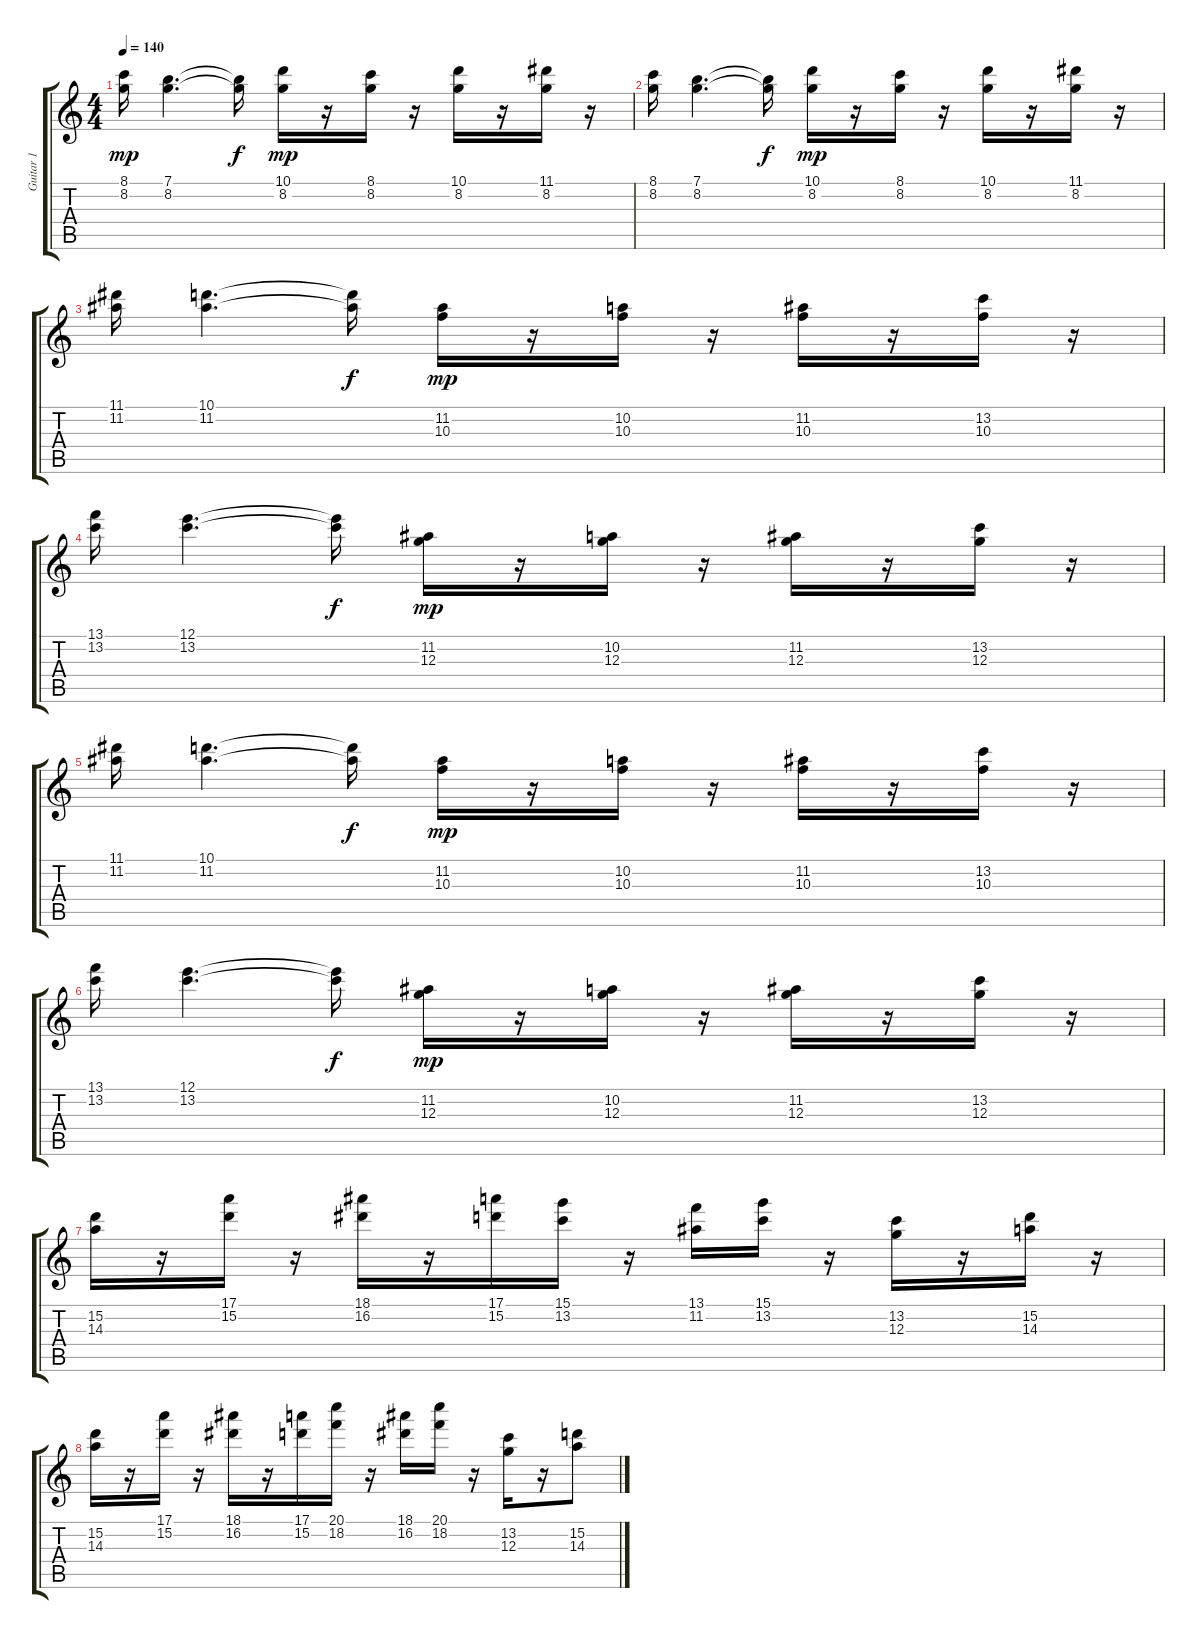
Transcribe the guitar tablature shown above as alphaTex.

\track ("Guitar 1" "Guitar 1") {instrument distortionguitar}
\staff {score tabs}
\tuning (E4 B3 G3 D3 A2 E2) {hide}
\ts (4 4)
\tempo 140
\clef g2
\ks c
(8.1 8.2).16{dy mp} (7.1 8.2).4{d} (7.1{t} 8.2{t}).16{dy f} (10.1 8.2).16{dy mp} r.16 (8.1 8.2).16 r.16 (10.1 8.2).16 r.16 (11.1 8.2).16 r.16 |
(8.1 8.2).16 (7.1 8.2).4{d} (7.1{t} 8.2{t}).16{dy f} (10.1 8.2).16{dy mp} r.16 (8.1 8.2).16 r.16 (10.1 8.2).16 r.16 (11.1 8.2).16 r.16 |
(11.1 11.2).16 (10.1 11.2).4{d} (10.1{t} 11.2{t}).16{dy f} (11.2 10.3).16{dy mp} r.16 (10.2 10.3).16 r.16 (11.2 10.3).16 r.16 (13.2 10.3).16 r.16 |
(13.1 13.2).16 (12.1 13.2).4{d} (12.1{t} 13.2{t}).16{dy f} (11.2 12.3).16{dy mp} r.16 (10.2 12.3).16 r.16 (11.2 12.3).16 r.16 (13.2 12.3).16 r.16 |
(11.1 11.2).16 (10.1 11.2).4{d} (10.1{t} 11.2{t}).16{dy f} (11.2 10.3).16{dy mp} r.16 (10.2 10.3).16 r.16 (11.2 10.3).16 r.16 (13.2 10.3).16 r.16 |
(13.1 13.2).16 (12.1 13.2).4{d} (12.1{t} 13.2{t}).16{dy f} (11.2 12.3).16{dy mp} r.16 (10.2 12.3).16 r.16 (11.2 12.3).16 r.16 (13.2 12.3).16 r.16 |
(15.2 14.3).16 r.16 (17.1 15.2).16 r.16 (18.1 16.2).16 r.16 (17.1 15.2).16 (15.1 13.2).16 r.16 (13.1 11.2).16 (15.1 13.2).16 r.16 (13.2 12.3).16 r.16 (15.2 14.3).16 r.16 |
(15.2 14.3).16 r.16 (17.1 15.2).16 r.16 (18.1 16.2).16 r.16 (17.1 15.2).16 (20.1 18.2).16 r.16 (18.1 16.2).16 (20.1 18.2).16 r.16 (13.2 12.3).16 r.16 (15.2 14.3).8
